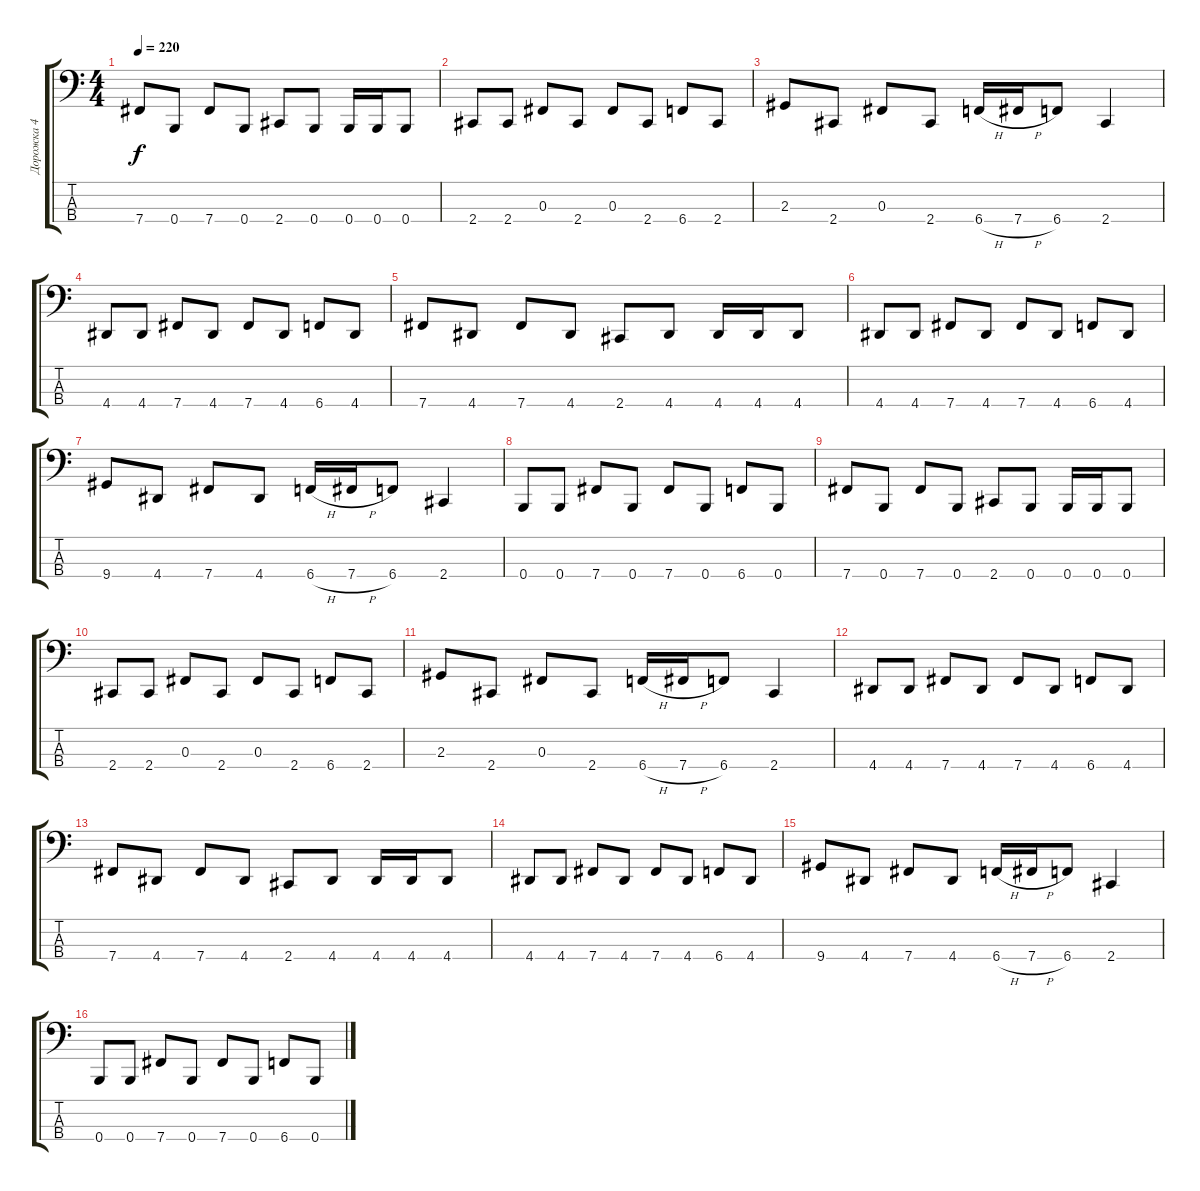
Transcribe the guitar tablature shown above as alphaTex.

\track ("Дорожка 4" "Дорожка 4") {instrument electricbassfinger}
\staff {score tabs}
\tuning (E2 B1 Gb1 B0) {hide}
\ts (4 4)
\tempo 220
\clef f4
\ks c
7.4.8{dy f} 0.4.8 7.4.8 0.4.8 2.4.8 0.4.8 0.4.16 0.4.16 0.4.8 |
2.4.8 2.4.8 0.3.8 2.4.8 0.3.8 2.4.8 6.4.8 2.4.8 |
2.3.8 2.4.8 0.3.8 2.4.8 6.4{h}.16 7.4{h}.16 6.4.8 2.4.4 |
4.4.8 4.4.8 7.4.8 4.4.8 7.4.8 4.4.8 6.4.8 4.4.8 |
7.4.8 4.4.8 7.4.8 4.4.8 2.4.8 4.4.8 4.4.16 4.4.16 4.4.8 |
4.4.8 4.4.8 7.4.8 4.4.8 7.4.8 4.4.8 6.4.8 4.4.8 |
9.4.8 4.4.8 7.4.8 4.4.8 6.4{h}.16 7.4{h}.16 6.4.8 2.4.4 |
0.4.8 0.4.8 7.4.8 0.4.8 7.4.8 0.4.8 6.4.8 0.4.8 |
7.4.8 0.4.8 7.4.8 0.4.8 2.4.8 0.4.8 0.4.16 0.4.16 0.4.8 |
2.4.8 2.4.8 0.3.8 2.4.8 0.3.8 2.4.8 6.4.8 2.4.8 |
2.3.8 2.4.8 0.3.8 2.4.8 6.4{h}.16 7.4{h}.16 6.4.8 2.4.4 |
4.4.8 4.4.8 7.4.8 4.4.8 7.4.8 4.4.8 6.4.8 4.4.8 |
7.4.8 4.4.8 7.4.8 4.4.8 2.4.8 4.4.8 4.4.16 4.4.16 4.4.8 |
4.4.8 4.4.8 7.4.8 4.4.8 7.4.8 4.4.8 6.4.8 4.4.8 |
9.4.8 4.4.8 7.4.8 4.4.8 6.4{h}.16 7.4{h}.16 6.4.8 2.4.4 |
0.4.8 0.4.8 7.4.8 0.4.8 7.4.8 0.4.8 6.4.8 0.4.8
